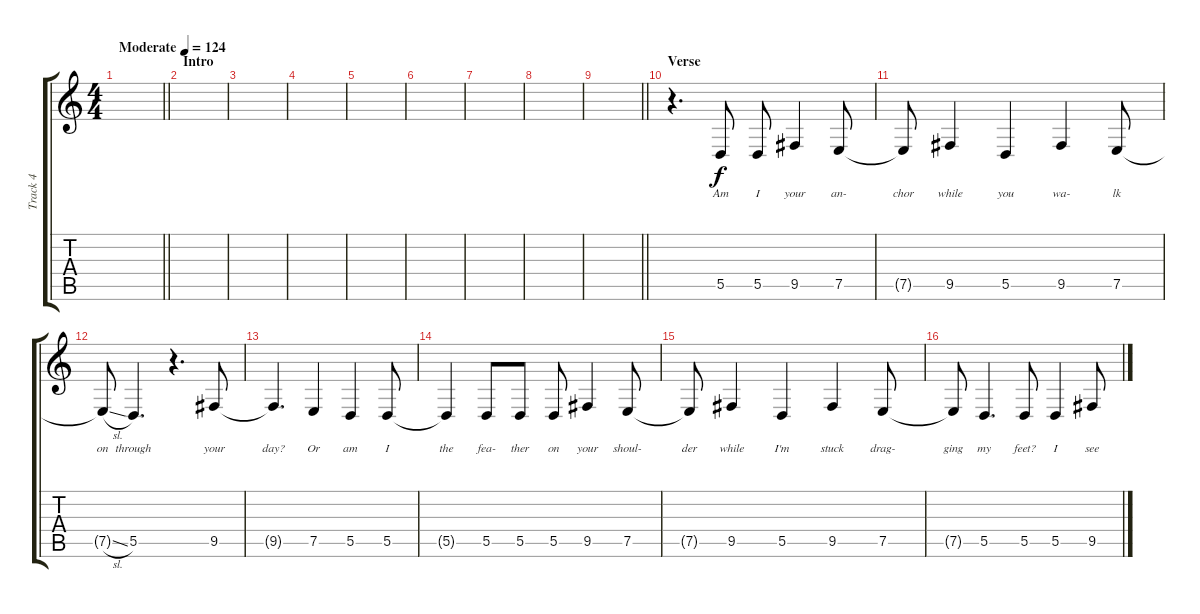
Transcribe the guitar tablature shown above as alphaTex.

\track ("Track 4" "Track 4") {instrument clarinet}
\staff {score tabs}
\tuning (E4 B3 G3 D3 A2 E2) {hide}
\ts (4 4)
\tempo (124 "Moderate")
\clef g2
\barLineRight lightlight
\ks c
|
\section ("" "Intro")
|
|
|
|
|
|
|
\barLineRight lightlight
|
\section ("" "Verse")
r.4{d} 5.5.8{lyrics (0 "Am") lyrics (1 "") lyrics (2 "") lyrics (3 "") lyrics (4 "")} 5.5.8{lyrics (0 "I") lyrics (1 "") lyrics (2 "") lyrics (3 "") lyrics (4 "")} 9.5.4{lyrics (0 "your") lyrics (1 "") lyrics (2 "") lyrics (3 "") lyrics (4 "")} 7.5.8{lyrics (0 "an-") lyrics (1 "") lyrics (2 "") lyrics (3 "") lyrics (4 "")} |
7.5{t}.8{lyrics (0 "chor") lyrics (1 "") lyrics (2 "") lyrics (3 "") lyrics (4 "")} 9.5.4{lyrics (0 "while") lyrics (1 "") lyrics (2 "") lyrics (3 "") lyrics (4 "")} 5.5.4{lyrics (0 "you") lyrics (1 "") lyrics (2 "") lyrics (3 "") lyrics (4 "")} 9.5.4{lyrics (0 "wa-") lyrics (1 "") lyrics (2 "") lyrics (3 "") lyrics (4 "")} 7.5.8{lyrics (0 "lk") lyrics (1 "") lyrics (2 "") lyrics (3 "") lyrics (4 "")} |
7.5{sl t}.8{lyrics (0 "on") lyrics (1 "") lyrics (2 "") lyrics (3 "") lyrics (4 "")} 5.5.4{d lyrics (0 "through") lyrics (1 "") lyrics (2 "") lyrics (3 "") lyrics (4 "")} r.4{d} 9.5.8{lyrics (0 "your") lyrics (1 "") lyrics (2 "") lyrics (3 "") lyrics (4 "")} |
9.5{t}.4{d lyrics (0 "day?") lyrics (1 "") lyrics (2 "") lyrics (3 "") lyrics (4 "")} 7.5.4{lyrics (0 "Or") lyrics (1 "") lyrics (2 "") lyrics (3 "") lyrics (4 "")} 5.5.4{lyrics (0 "am") lyrics (1 "") lyrics (2 "") lyrics (3 "") lyrics (4 "")} 5.5.8{lyrics (0 "I") lyrics (1 "") lyrics (2 "") lyrics (3 "") lyrics (4 "")} |
5.5{t}.4{lyrics (0 "the") lyrics (1 "") lyrics (2 "") lyrics (3 "") lyrics (4 "")} 5.5.8{lyrics (0 "fea-") lyrics (1 "") lyrics (2 "") lyrics (3 "") lyrics (4 "")} 5.5.8{lyrics (0 "ther") lyrics (1 "") lyrics (2 "") lyrics (3 "") lyrics (4 "")} 5.5.8{lyrics (0 "on") lyrics (1 "") lyrics (2 "") lyrics (3 "") lyrics (4 "")} 9.5.4{lyrics (0 "your") lyrics (1 "") lyrics (2 "") lyrics (3 "") lyrics (4 "")} 7.5.8{lyrics (0 "shoul-") lyrics (1 "") lyrics (2 "") lyrics (3 "") lyrics (4 "")} |
7.5{t}.8{lyrics (0 "der") lyrics (1 "") lyrics (2 "") lyrics (3 "") lyrics (4 "")} 9.5.4{lyrics (0 "while") lyrics (1 "") lyrics (2 "") lyrics (3 "") lyrics (4 "")} 5.5.4{lyrics (0 "I'm") lyrics (1 "") lyrics (2 "") lyrics (3 "") lyrics (4 "")} 9.5.4{lyrics (0 "stuck") lyrics (1 "") lyrics (2 "") lyrics (3 "") lyrics (4 "")} 7.5.8{lyrics (0 "drag-") lyrics (1 "") lyrics (2 "") lyrics (3 "") lyrics (4 "")} |
7.5{t}.8{lyrics (0 "ging") lyrics (1 "") lyrics (2 "") lyrics (3 "") lyrics (4 "")} 5.5.4{d lyrics (0 "my") lyrics (1 "") lyrics (2 "") lyrics (3 "") lyrics (4 "")} 5.5.8{lyrics (0 "feet?") lyrics (1 "") lyrics (2 "") lyrics (3 "") lyrics (4 "")} 5.5.4{lyrics (0 "I") lyrics (1 "") lyrics (2 "") lyrics (3 "") lyrics (4 "")} 9.5.8{lyrics (0 "see") lyrics (1 "") lyrics (2 "") lyrics (3 "") lyrics (4 "")}
